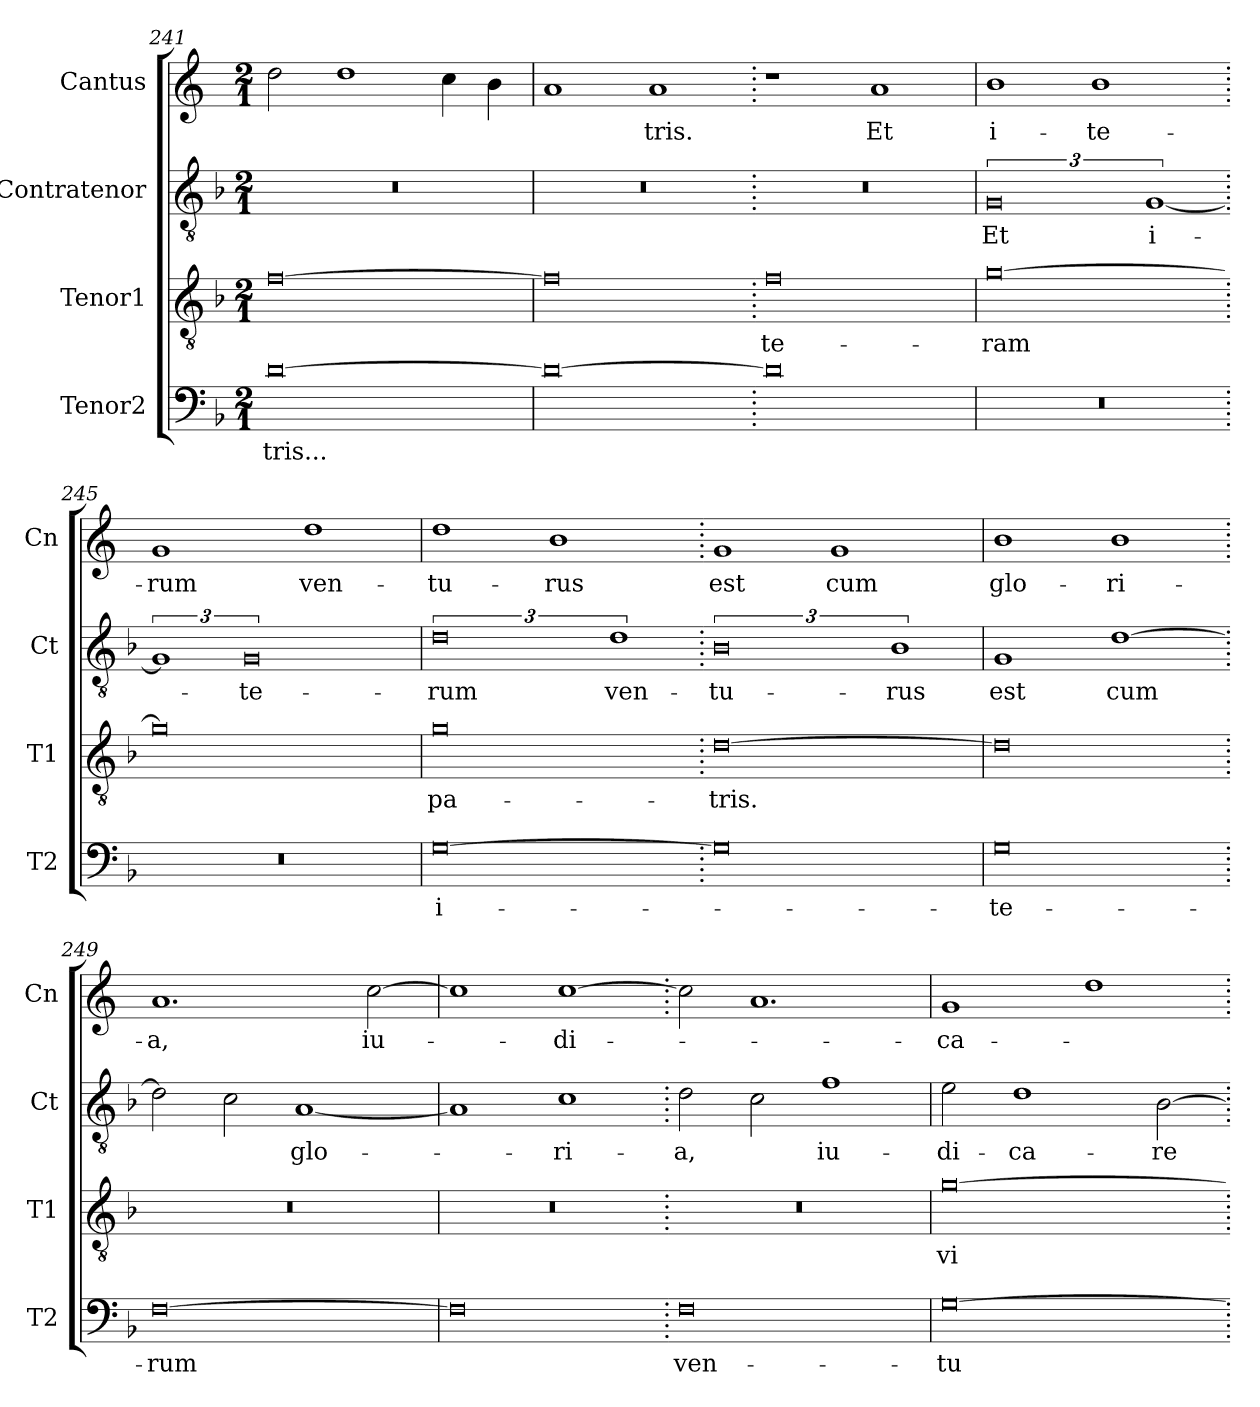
**kern	**text	**kern	**text	**kern	**text	**kern	**text
*part4	*part4	*part3	*part3	*part2	*part2	*part1	*part1
*staff4	*staff4	*staff3	*staff3	*staff2	*staff2	*staff1	*staff1
*I"Tenor2	*	*I"Tenor1	*	*I"Contratenor	*	*I"Cantus	*
*I'T2	*	*I'T1	*	*I'Ct	*	*I'Cn	*
*clefF4	*	*clefGv2	*	*clefGv2	*	*clefG2	*
*k[b-]	*	*k[b-]	*	*k[b-]	*	*k[]	*
*M2/1	*	*M2/1	*	*M2/1	*	*M2/1	*
=241	=241	=241	=241	=241	=241	=241	=241
[0d	-tris...	[0f	.	0r	.	2dd\	.
.	.	.	.	.	.	1dd	.
.	.	.	.	.	.	4cc\	.
.	.	.	.	.	.	4b\	.
=242	=242	=242	=242	=242	=242	=242	=242
0d_	.	0f]	.	0r	.	1a	.
.	.	.	.	.	.	1a	-tris.
=243.	=243.	=243.	=243.	=243.	=243.	=243.	=243.
0d]	.	0f	-te-	0r	.	1r	.
.	.	.	.	.	.	1a	Et
=244	=244	=244	=244	=244	=244	=244	=244
0r	.	[0g	-ram	3%4G	Et	1b	i-
.	.	.	.	.	.	1b	-te-
.	.	.	.	[3%2G	i-	.	.
=245.	=245.	=245.	=245.	=245.	=245.	=245.	=245.
0r	.	0g]	.	3%2G]	.	1g	-rum
.	.	.	.	3%4G	-te-	.	.
.	.	.	.	.	.	1dd	ven-
=246	=246	=246	=246	=246	=246	=246	=246
[0G	i-	0g	pa-	3%4d	-rum	1dd	-tu-
.	.	.	.	.	.	1b	-rus
.	.	.	.	3%2d	ven-	.	.
=247.	=247.	=247.	=247.	=247.	=247.	=247.	=247.
0G]	.	[0d	-tris.	3%4B-	-tu-	1g	est
.	.	.	.	.	.	1g	cum
.	.	.	.	3%2B-	-rus	.	.
=248	=248	=248	=248	=248	=248	=248	=248
0G	-te-	0d]	.	1G	est	1b	glo-
.	.	.	.	[1d	cum	1b	-ri-
=249.	=249.	=249.	=249.	=249.	=249.	=249.	=249.
[0F	-rum	0r	.	2d\]	.	1.a	-a,
.	.	.	.	2c\	.	.	.
.	.	.	.	[1A	glo-	.	.
.	.	.	.	.	.	[2cc\	iu-
=250	=250	=250	=250	=250	=250	=250	=250
0F]	.	0r	.	1A]	.	1cc]	.
.	.	.	.	1c	-ri-	[1cc	-di-
=251.	=251.	=251.	=251.	=251.	=251.	=251.	=251.
0F	ven-	0r	.	2d\	-a,	2cc\]	.
.	.	.	.	2c\	.	1.a	.
.	.	.	.	1f	iu-	.	.
=252	=252	=252	=252	=252	=252	=252	=252
[0G	-tu-	[0g	vi-	2e\	-di-	1g	-ca-
.	.	.	.	1d	-ca-	.	.
.	.	.	.	.	.	1dd	.
.	.	.	.	[2B-\	-re	.	.
=.	=.	=.	=.	=.	=.	=.	=.
*-	*-	*-	*-	*-	*-	*-	*-
